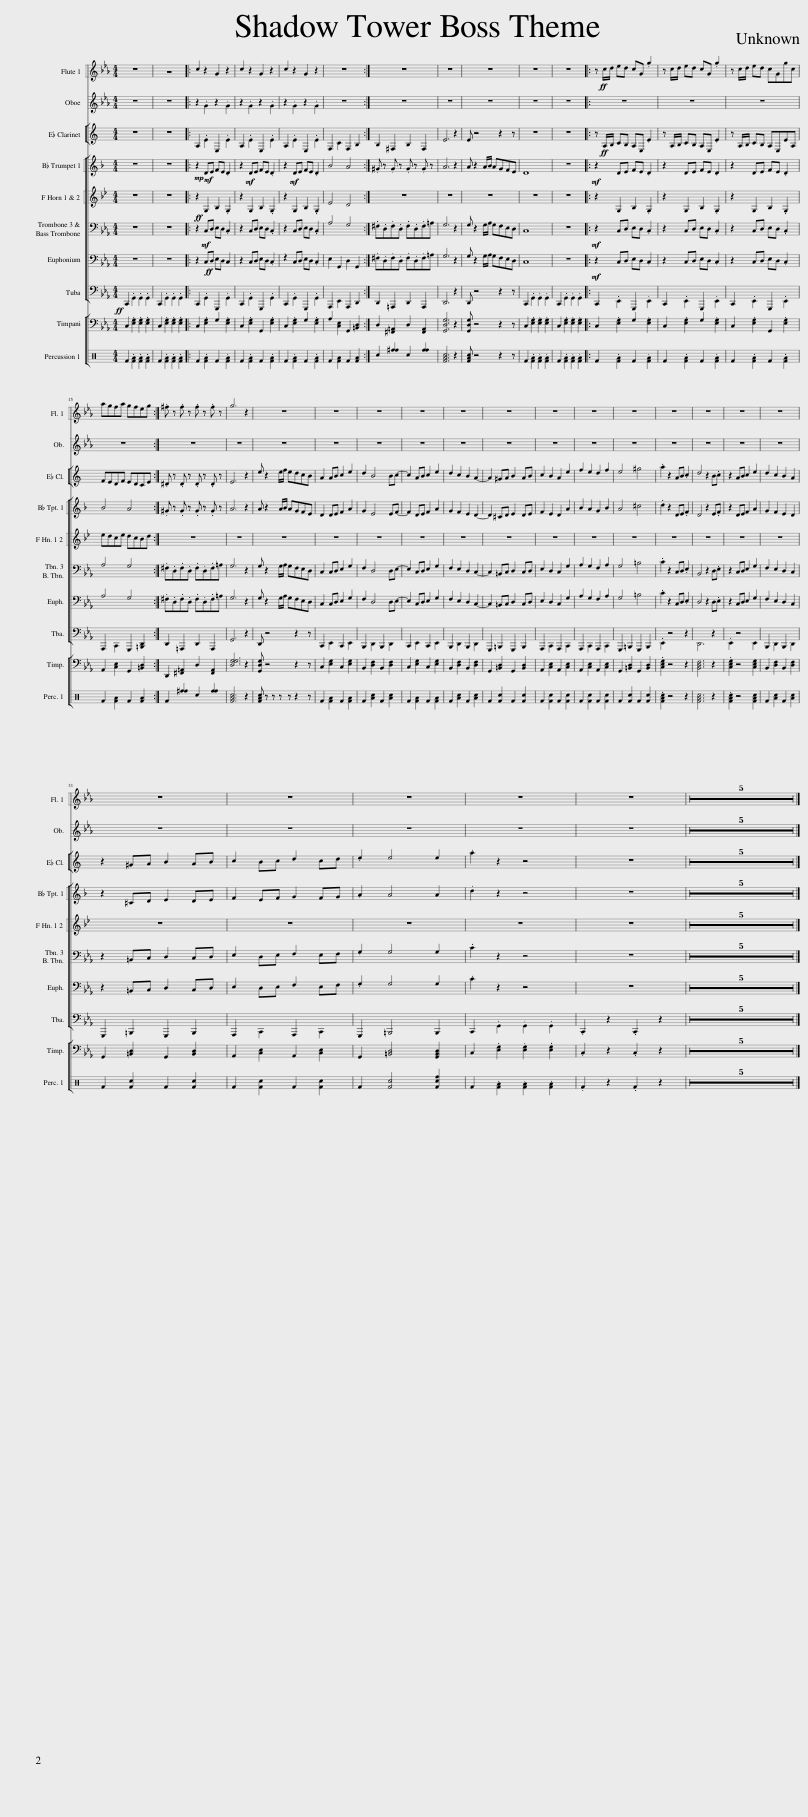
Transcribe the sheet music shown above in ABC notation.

X:1
%%score 1 2 3 [ 4 5 6 7 8 ] [ 9 10 ]
L:1/8
M:4/4
I:linebreak $
K:Eb
V:1 treble
V:2 treble
V:3 treble transpose=3
V:4 treble transpose=-2
V:5 treble transpose=-7
V:6 bass
V:7 bass
V:8 bass
V:9 bass
V:10 perc
K:none
V:1
 z8 | z8 |: c2 z2 G2 z2 | c2 z2 G2 z2 | c2 z2 G2 z2 | %5
 z8 :| z8 | z8 | z8 | z8 | %10
 z8 |: z!ff! c/d/ ed cG .g2 | z c/d/ ed cG .g2 | z c/d/ ed cGgc |$ agfa gfeg :| %15
 .^f z .f z .f z .f z | g6 z2 | z8 | z8 | z8 | %20
 z8 | z8 | z8 | z8 | z8 | %25
 z8 | z8 | z8 | z8 | z8 |$ %30
 z8 | z8 | z8 | z8 | z8 | %35
 z8 | z8 | z8 | z8 | z8 |] %40
V:2
 z8 | z8 |: z2 .G2 z2 .G2 | z2 .G2 z2 .G2 | z2 .G2 z2 .G2 | %5
 z8 :| z8 | z8 | z8 | z8 | %10
 z8 |: z8 | z8 | z8 |$ z8 :| %15
 z8 | z8 | z8 | z8 | z8 | %20
 z8 | z8 | z8 | z8 | z8 | %25
 z8 | z8 | z8 | z8 | z8 |$ %30
 z8 | z8 | z8 | z8 | z8 | %35
 z8 | z8 | z8 | z8 | z8 |] %40
V:3
[K:C] z8 | z8 |: A,2 .E2 E,2 .E2 | A,2 .E2 E,2 .E2 | A,2 .E2 E,2 .E2 | %5
 F,2 C2 F,2 B,2 :| B,2 ^F,2 B,2 F,2 | E6 z2 | E z4 z2 z | z8 | %10
 z8 |: z!ff! A,/B,/ CB, A,E, .E2 | z A,/B,/ CB, A,E, .E2 | z A,/B,/ CB, A,E,EA, |$ FEDF EDCE :| %15
 .^D z .D z .D z .D z | E6 z2 | e z2 e/f/ edcB | A2 AB c2 e2 | d2 B4 Bc- | %20
 c2 AB c2 e2 | d2 c2 B2 A2- | A2 ^GA B2 AB | c2 B2 A2 e2 | f2 e2 d2 f2 | %25
 e4 ^g4 | .a2 z2 AB .c2 | d4 z2 B.c | z2 AB c2 e2 | d2 c2 B2 A2 |$ %30
 z2 ^GA B2 AB | c2 Bc d2 cd | .e2 e4 e2 | .a2 z2 z4 | z8 | %35
 z8 | z8 | z8 | z8 | z8 |] %40
V:4
[K:F] z8 | z8 |:!mp! z2 D!mf!E FE .D2 | z2!mf! DE FE .D2 | z2!mf! DE FE .D2 | %5
 B4 A4 :| .^G z .G z .G z .G z | A6 z2 | A z2 A/B/ AGFE | D8 | %10
 z8 |:!mf! z2 DE FE .D2 | z2 DE FE .D2 | z2 DE FE .D2 |$ B4 A4 :| %15
 .^G z .G z .G z .G z | A6 z2 | A z2 A/B/ AGFE | D2 DE F2 A2 | G2 E4 EF- | %20
 F2 DE F2 A2 | G2 F2 E2 D2- | D2 ^CD E2 DE | F2 E2 D2 A2 | B2 A2 G2 B2 | %25
 A4 ^c4 | .d2 z2 DE .F2 | D4 z2 E.F | z2 DE F2 A2 | G2 F2 E2 D2 |$ %30
 z2 ^CD E2 DE | F2 EF G2 FG | .A2 A4 A2 | .d2 z2 z4 | z8 | %35
 z8 | z8 | z8 | z8 | z8 |] %40
V:5
[K:Bb] z8 | z8 |: z2!ff! G,2 B,2 .G,2 | z2 G,2 B,2 .G,2 | z2 G,2 B,2 .G,2 | %5
 E4 D4 :| z8 | z8 | z8 | z8 | %10
 z8 |: z2 G,2 B,2 .G,2 | z2 G,2 B,2 .G,2 | z2 G,2 B,2 .G,2 |$ edce dcBd :| %15
 z8 | z8 | z8 | z8 | z8 | %20
 z8 | z8 | z8 | z8 | z8 | %25
 z8 | z8 | z8 | z8 | z8 |$ %30
 z8 | z8 | z8 | z8 | z8 | %35
 z8 | z8 | z8 | z8 | z8 |] %40
V:6
 z8 | z8 |: z2!mf! C,D, E,D, .C,2 | z2 C,D, E,D, .C,2 | z2 C,D, E,D, .C,2 | %5
 A,4 G,4 :| .^F,.D,.F,.D, .F,.D,.F,=A, | G,6 z2 | G, z2 G,/A,/ G,F,E,D, | C,8 | %10
 z8 |:!mf! z2 C,D, E,D, .C,2 | z2 C,D, E,D, .C,2 | z2 C,D, E,D, .C,2 |$ A,4 G,4 :| %15
 .^F,.D,.F,.D, .F,.D,.F,=A, | G,6 z2 | G, z2 G,/A,/ G,F,E,D, | C,2 C,D, E,2 G,2 | F,2 D,4 D,E,- | %20
 E,2 C,D, E,2 G,2 | F,2 E,2 D,2 C,2- | C,2 =B,,C, D,2 C,D, | E,2 D,2 C,2 G,2 | A,2 G,2 F,2 A,2 | %25
 G,4 =B,4 | .C2 z2 C,D, .E,2 | B,,4 z2 D,.E, | z2 C,D, E,2 G,2 | F,2 E,2 D,2 C,2 |$ %30
 z2 =B,,C, D,2 C,D, | E,2 D,E, F,2 E,F, | .G,2 G,4 G,2 | .C2 z2 z4 | z8 | %35
 z8 | z8 | z8 | z8 | z8 |] %40
V:7
 z8 | z8 |: z2!ff! C,D, E,D, C,2 | z2 C,D, E,D, .C,2 | z2 C,D, E,D, .C,2 | %5
 E,2 G,,2 D,2 G,,2 :| .^F,.D,.F,.D, .F,.D,.F,=A, | G,6 z2 | G, z2 G,/A,/ G,F,E,D, | C,8 | %10
 z8 |:!mf! z2 C,D, E,D, .C,2 | z2 C,D, E,D, .C,2 | z2 C,D, E,D, .C,2 |$ A,4 G,4 :| %15
 .^F,.D,.F,.D, .F,.D,.F,=A, | G,6 z2 | G, z2 G,/A,/ G,F,E,D, | C,2 C,D, E,2 G,2 | F,2 D,4 D,E,- | %20
 E,2 C,D, E,2 G,2 | F,2 E,2 D,2 C,2- | C,2 =B,,C, D,2 C,D, | E,2 D,2 C,2 G,2 | A,2 G,2 F,2 A,2 | %25
 G,4 =B,4 | .C2 z2 C,D, .E,2 | D,4 z2 D,.E, | z2 C,D, E,2 G,2 | F,2 E,2 D,2 C,2 |$ %30
 z2 =B,,C, D,2 C,D, | E,2 D,E, F,2 E,F, | .G,2 G,4 G,2 | .C2 z2 z4 | z8 | %35
 z8 | z8 | z8 | z8 | z8 |] %40
V:8
!ff! C,,2 .G,,2 .G,,2 .G,,2 | C,,2 .G,,2 .G,,2 .G,,2 |: C,,2 .G,,2 G,,,2 .G,,2 | C,,2 .G,,2 G,,,2 .G,,2 | C,,2 .G,,2 G,,,2 .G,,2 | %5
 A,,,2 E,,2 A,,,2 D,,2 :| D,,2 =A,,,2 D,,2 A,,,2 | D,,6 z2 | D,, z4 z2 z | C,,2 .G,,2 .G,,2 .G,,2 | %10
 C,,2 .G,,2 .G,,2 .G,,2 |: C,,2 .E,,2 G,,,2 .E,,2 | C,,2 .E,,2 G,,,2 .E,,2 | C,,2 .E,,2 G,,,2 .E,,2 |$ A,,,2 C,,2 G,,,2 [=B,,,D,,]2 :| %15
 D,,2 =A,,,2 D,,2 A,,,2 | G,,6 z2 | D,, z4 z2 z | C,,2 E,,2 C,,2 E,,2 | B,,,2 D,,2 B,,,2 D,,2 | %20
 C,,2 E,,2 C,,2 E,,2 | B,,,2 D,,2 B,,,2 D,,2 | G,,,2 =B,,,2 G,,,2 B,,,2 | A,,,2 C,,2 A,,,2 C,,2 | A,,,2 C,,2 A,,,2 C,,2 | %25
 G,,,2 =B,,,2 G,,,2 B,,,2 | .E,,2 z4 z2 | D,,6 z2 | .E,,2 z4 E,,2 | B,,,2 D,,2 B,,,2 D,,2 |$ %30
 G,,,2 =B,,,2 G,,,2 B,,,2 | A,,,2 C,,2 A,,,2 C,,2 | G,,,2 =B,,,4 B,,,2 | C,,2 .G,,2 .G,,2 .G,,2 | .C,,2 z2 .C,,2 z2 | %35
 z8 | z8 | z8 | z8 | z8 |] %40
V:9
 C,2 .[E,G,]2 .[E,G,]2 .[E,G,]2 | C,2 .[E,G,]2 .[E,G,]2 .[E,G,]2 |: C,2 .[E,G,]2 G,2 .[E,G,]2 | C,2 .[E,G,]2 G,,2 .[E,G,]2 | C,2 .[E,G,]2 G,2 .[E,G,]2 | %5
 A,2 [C,E,]2 G,,2 [=B,,D,]2 :| D,2 [^F,,=A,,]2 D,2 [F,,A,,]2 | [G,,D,G,]6 z2 | [G,,D,G,] z4 z2 z | C,2 .[E,G,]2 .[E,G,]2 .[E,G,]2 | %10
 C,2 .[E,G,]2 .[E,G,]2 .[E,G,]2 |: C,2 .[E,G,]2 G,2 .[E,G,]2 | C,2 .[E,G,]2 G,2 .[E,G,]2 | C,2 .[E,G,]2 G,,2 .[E,G,]2 |$ A,2 [C,E,]2 G,,2 [=B,,D,]2 :| %15
 D,,2 [^F,,=A,,]2 D,2 [F,,A,,]2 | [D,G,G,]6 z2 | [G,,D,G,] z4 z2 z | C,2 [E,G,]2 C,2 [E,G,]2 | B,2 [D,F,]2 B,2 [D,F,]2 | %20
 C,2 [E,G,]2 C,2 [E,G,]2 | B,2 [D,F,]2 B,2 [D,F,]2 | G,,2 [=B,,D,]2 G,,2 [B,,D,]2 | A,2 [C,E,]2 A,2 [C,E,]2 | A,2 [C,E,]2 A,2 [C,E,]2 | %25
 G,,2 [=B,,D,]2 G,,2 [B,,D,]2 | .[C,E,G,]2 z4 z2 | [B,D,F,]6 z2 | .[C,E,G,]2 z4 [C,E,G,]2 | B,2 [D,F,]2 B,2 [D,F,]2 |$ %30
 G,,2 [=B,,D,]2 G,,2 [B,,D,]2 | A,2 [C,E,]2 A,2 [C,E,]2 | G,,2 [=B,,D,]4 [G,,B,,D,]2 | C,2 .[E,G,]2 .[E,G,]2 .[E,G,]2 | .C,2 z2 .C,2 z2 | %35
 z8 | z8 | z8 | z8 | z8 |] %40
V:10
[K:C] F2 .[FA]2 .[FA]2 .[FA]2 | F2 .[FA]2 .[FA]2 .[FA]2 |: F2 .[FA]2 F2 .[FA]2 | F2 .[FA]2 F2 .[FA]2 | F2 .[FA]2 F2 .[FA]2 | %5
 F2 [FA]2 F2 [FA]2 :| c2 [^f=f]2 c2 [ff]2 | [FAc]6 z2 | [FAc] z4 z2 z | F2 .[FA]2 .[FA]2 .[FA]2 | %10
 F2 .[FA]2 .[FA]2 .[FA]2 |: F2 .[FA]2 F2 .[FA]2 | F2 .[FA]2 F2 .[FA]2 | F2 .[FA]2 F2 .[FA]2 |$ F2 [FA]2 F2 [FA]2 :| %15
 F2 [^f=f]2 c2 [ff]2 | [FAc]6 z2 | [FAc] z z z z z2 z | F2 [FA]2 F2 [FA]2 | F2 [Ac]2 F2 [Ac]2 | %20
 F2 [FA]2 F2 [FA]2 | F2 [Ac]2 F2 [Ac]2 | F2 [Fc]2 F2 [Fc]2 | F2 [Fc]2 F2 [Fc]2 | F2 [Fc]2 F2 [Fc]2 | %25
 F2 [Fc]2 F2 [Fc]2 | .[FAc]2 z4 z2 | [FAc]6 z2 | .[FAc]2 z4 [FAc]2 | F2 [Ac]2 F2 [Ac]2 |$ %30
 F2 [Fc]2 F2 [Fc]2 | F2 [Fc]2 F2 [Fc]2 | F2 [Fc]4 [Fcf]2 | F2 .[FA]2 .[FA]2 .[FA]2 | .F2 z2 .F2 z2 | %35
 z8 | z8 | z8 | z8 | z8 |] %40
